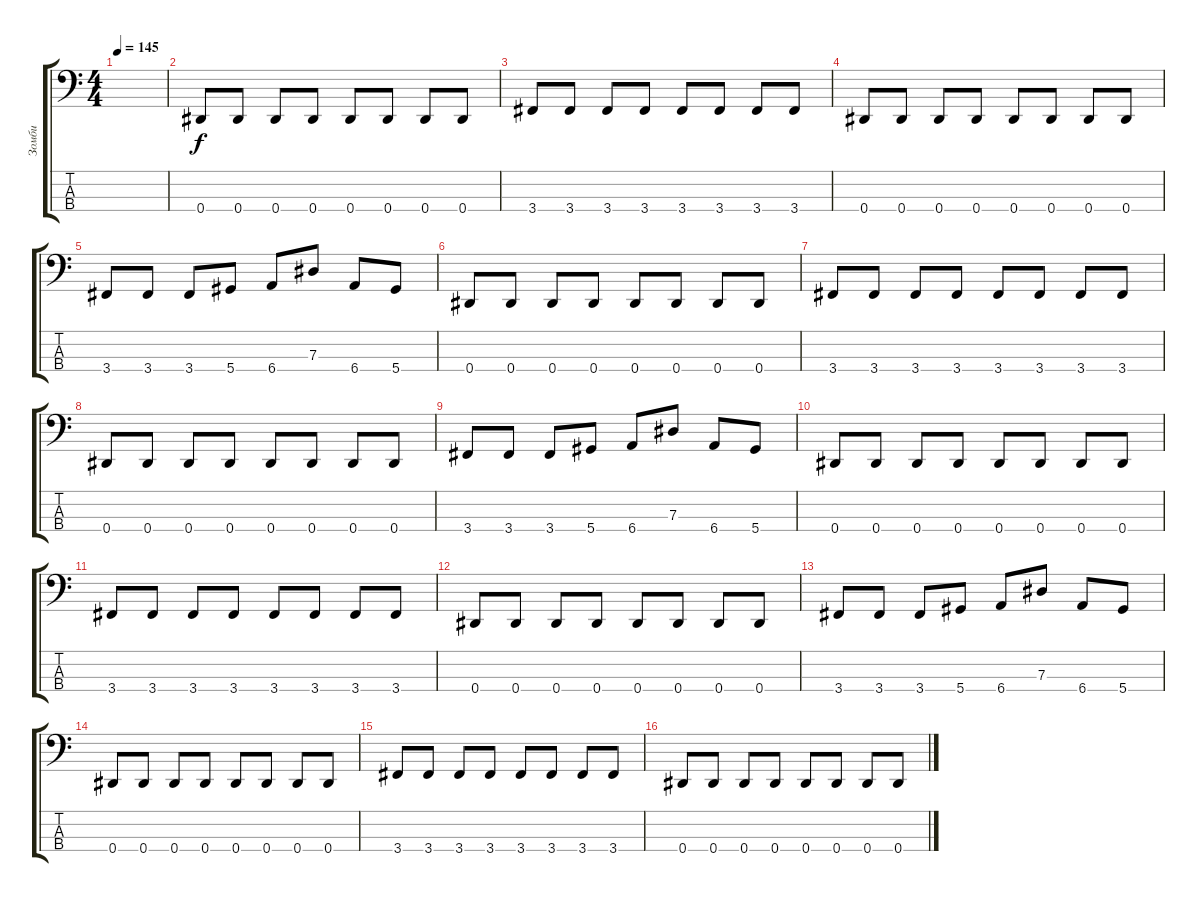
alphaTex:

\track ("Зомби" "Зомби") {instrument slapbass2}
\staff {score tabs}
\tuning (Gb2 Db2 Ab1 Eb1) {hide}
\ts (4 4)
\tempo 145
\clef f4
\ks c
|
0.4.8 0.4.8 0.4.8 0.4.8 0.4.8 0.4.8 0.4.8 0.4.8 |
3.4.8 3.4.8 3.4.8 3.4.8 3.4.8 3.4.8 3.4.8 3.4.8 |
0.4.8 0.4.8 0.4.8 0.4.8 0.4.8 0.4.8 0.4.8 0.4.8 |
3.4.8 3.4.8 3.4.8 5.4.8 6.4.8 7.3.8 6.4.8 5.4.8 |
0.4.8 0.4.8 0.4.8 0.4.8 0.4.8 0.4.8 0.4.8 0.4.8 |
3.4.8 3.4.8 3.4.8 3.4.8 3.4.8 3.4.8 3.4.8 3.4.8 |
0.4.8 0.4.8 0.4.8 0.4.8 0.4.8 0.4.8 0.4.8 0.4.8 |
3.4.8 3.4.8 3.4.8 5.4.8 6.4.8 7.3.8 6.4.8 5.4.8 |
0.4.8 0.4.8 0.4.8 0.4.8 0.4.8 0.4.8 0.4.8 0.4.8 |
3.4.8 3.4.8 3.4.8 3.4.8 3.4.8 3.4.8 3.4.8 3.4.8 |
0.4.8 0.4.8 0.4.8 0.4.8 0.4.8 0.4.8 0.4.8 0.4.8 |
3.4.8 3.4.8 3.4.8 5.4.8 6.4.8 7.3.8 6.4.8 5.4.8 |
0.4.8 0.4.8 0.4.8 0.4.8 0.4.8 0.4.8 0.4.8 0.4.8 |
3.4.8 3.4.8 3.4.8 3.4.8 3.4.8 3.4.8 3.4.8 3.4.8 |
0.4.8 0.4.8 0.4.8 0.4.8 0.4.8 0.4.8 0.4.8 0.4.8
